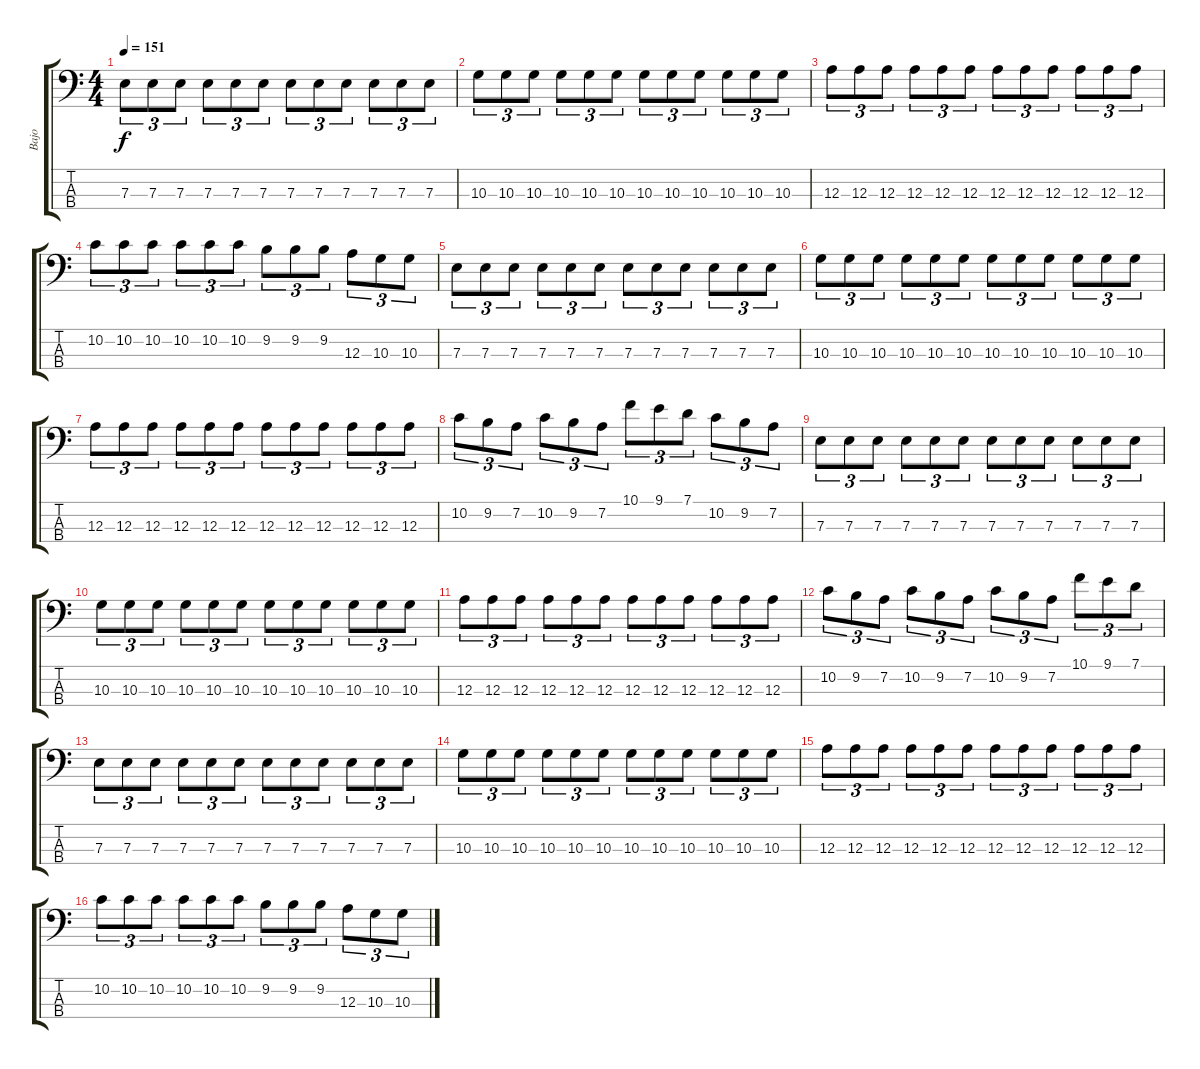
\track ("Bajo" "Bajo") {instrument electricbassfinger}
\staff {score tabs}
\tuning (G2 D2 A1 E1) {hide}
\ts (4 4)
\tempo 151
\clef f4
\ks c
7.3.8{tu (3 2) dy f} 7.3.8{tu (3 2)} 7.3.8{tu (3 2)} 7.3.8{tu (3 2)} 7.3.8{tu (3 2)} 7.3.8{tu (3 2)} 7.3.8{tu (3 2)} 7.3.8{tu (3 2)} 7.3.8{tu (3 2)} 7.3.8{tu (3 2)} 7.3.8{tu (3 2)} 7.3.8{tu (3 2)} |
10.3.8{tu (3 2)} 10.3.8{tu (3 2)} 10.3.8{tu (3 2)} 10.3.8{tu (3 2)} 10.3.8{tu (3 2)} 10.3.8{tu (3 2)} 10.3.8{tu (3 2)} 10.3.8{tu (3 2)} 10.3.8{tu (3 2)} 10.3.8{tu (3 2)} 10.3.8{tu (3 2)} 10.3.8{tu (3 2)} |
12.3.8{tu (3 2)} 12.3.8{tu (3 2)} 12.3.8{tu (3 2)} 12.3.8{tu (3 2)} 12.3.8{tu (3 2)} 12.3.8{tu (3 2)} 12.3.8{tu (3 2)} 12.3.8{tu (3 2)} 12.3.8{tu (3 2)} 12.3.8{tu (3 2)} 12.3.8{tu (3 2)} 12.3.8{tu (3 2)} |
10.2.8{tu (3 2)} 10.2.8{tu (3 2)} 10.2.8{tu (3 2)} 10.2.8{tu (3 2)} 10.2.8{tu (3 2)} 10.2.8{tu (3 2)} 9.2.8{tu (3 2)} 9.2.8{tu (3 2)} 9.2.8{tu (3 2)} 12.3.8{tu (3 2)} 10.3.8{tu (3 2)} 10.3.8{tu (3 2)} |
7.3.8{tu (3 2)} 7.3.8{tu (3 2)} 7.3.8{tu (3 2)} 7.3.8{tu (3 2)} 7.3.8{tu (3 2)} 7.3.8{tu (3 2)} 7.3.8{tu (3 2)} 7.3.8{tu (3 2)} 7.3.8{tu (3 2)} 7.3.8{tu (3 2)} 7.3.8{tu (3 2)} 7.3.8{tu (3 2)} |
10.3.8{tu (3 2)} 10.3.8{tu (3 2)} 10.3.8{tu (3 2)} 10.3.8{tu (3 2)} 10.3.8{tu (3 2)} 10.3.8{tu (3 2)} 10.3.8{tu (3 2)} 10.3.8{tu (3 2)} 10.3.8{tu (3 2)} 10.3.8{tu (3 2)} 10.3.8{tu (3 2)} 10.3.8{tu (3 2)} |
12.3.8{tu (3 2)} 12.3.8{tu (3 2)} 12.3.8{tu (3 2)} 12.3.8{tu (3 2)} 12.3.8{tu (3 2)} 12.3.8{tu (3 2)} 12.3.8{tu (3 2)} 12.3.8{tu (3 2)} 12.3.8{tu (3 2)} 12.3.8{tu (3 2)} 12.3.8{tu (3 2)} 12.3.8{tu (3 2)} |
10.2.8{tu (3 2)} 9.2.8{tu (3 2)} 7.2.8{tu (3 2)} 10.2.8{tu (3 2)} 9.2.8{tu (3 2)} 7.2.8{tu (3 2)} 10.1.8{tu (3 2)} 9.1.8{tu (3 2)} 7.1.8{tu (3 2)} 10.2.8{tu (3 2)} 9.2.8{tu (3 2)} 7.2.8{tu (3 2)} |
7.3.8{tu (3 2)} 7.3.8{tu (3 2)} 7.3.8{tu (3 2)} 7.3.8{tu (3 2)} 7.3.8{tu (3 2)} 7.3.8{tu (3 2)} 7.3.8{tu (3 2)} 7.3.8{tu (3 2)} 7.3.8{tu (3 2)} 7.3.8{tu (3 2)} 7.3.8{tu (3 2)} 7.3.8{tu (3 2)} |
10.3.8{tu (3 2)} 10.3.8{tu (3 2)} 10.3.8{tu (3 2)} 10.3.8{tu (3 2)} 10.3.8{tu (3 2)} 10.3.8{tu (3 2)} 10.3.8{tu (3 2)} 10.3.8{tu (3 2)} 10.3.8{tu (3 2)} 10.3.8{tu (3 2)} 10.3.8{tu (3 2)} 10.3.8{tu (3 2)} |
12.3.8{tu (3 2)} 12.3.8{tu (3 2)} 12.3.8{tu (3 2)} 12.3.8{tu (3 2)} 12.3.8{tu (3 2)} 12.3.8{tu (3 2)} 12.3.8{tu (3 2)} 12.3.8{tu (3 2)} 12.3.8{tu (3 2)} 12.3.8{tu (3 2)} 12.3.8{tu (3 2)} 12.3.8{tu (3 2)} |
10.2.8{tu (3 2)} 9.2.8{tu (3 2)} 7.2.8{tu (3 2)} 10.2.8{tu (3 2)} 9.2.8{tu (3 2)} 7.2.8{tu (3 2)} 10.2.8{tu (3 2)} 9.2.8{tu (3 2)} 7.2.8{tu (3 2)} 10.1.8{tu (3 2)} 9.1.8{tu (3 2)} 7.1.8{tu (3 2)} |
7.3.8{tu (3 2)} 7.3.8{tu (3 2)} 7.3.8{tu (3 2)} 7.3.8{tu (3 2)} 7.3.8{tu (3 2)} 7.3.8{tu (3 2)} 7.3.8{tu (3 2)} 7.3.8{tu (3 2)} 7.3.8{tu (3 2)} 7.3.8{tu (3 2)} 7.3.8{tu (3 2)} 7.3.8{tu (3 2)} |
10.3.8{tu (3 2)} 10.3.8{tu (3 2)} 10.3.8{tu (3 2)} 10.3.8{tu (3 2)} 10.3.8{tu (3 2)} 10.3.8{tu (3 2)} 10.3.8{tu (3 2)} 10.3.8{tu (3 2)} 10.3.8{tu (3 2)} 10.3.8{tu (3 2)} 10.3.8{tu (3 2)} 10.3.8{tu (3 2)} |
12.3.8{tu (3 2)} 12.3.8{tu (3 2)} 12.3.8{tu (3 2)} 12.3.8{tu (3 2)} 12.3.8{tu (3 2)} 12.3.8{tu (3 2)} 12.3.8{tu (3 2)} 12.3.8{tu (3 2)} 12.3.8{tu (3 2)} 12.3.8{tu (3 2)} 12.3.8{tu (3 2)} 12.3.8{tu (3 2)} |
10.2.8{tu (3 2)} 10.2.8{tu (3 2)} 10.2.8{tu (3 2)} 10.2.8{tu (3 2)} 10.2.8{tu (3 2)} 10.2.8{tu (3 2)} 9.2.8{tu (3 2)} 9.2.8{tu (3 2)} 9.2.8{tu (3 2)} 12.3.8{tu (3 2)} 10.3.8{tu (3 2)} 10.3.8{tu (3 2)}
